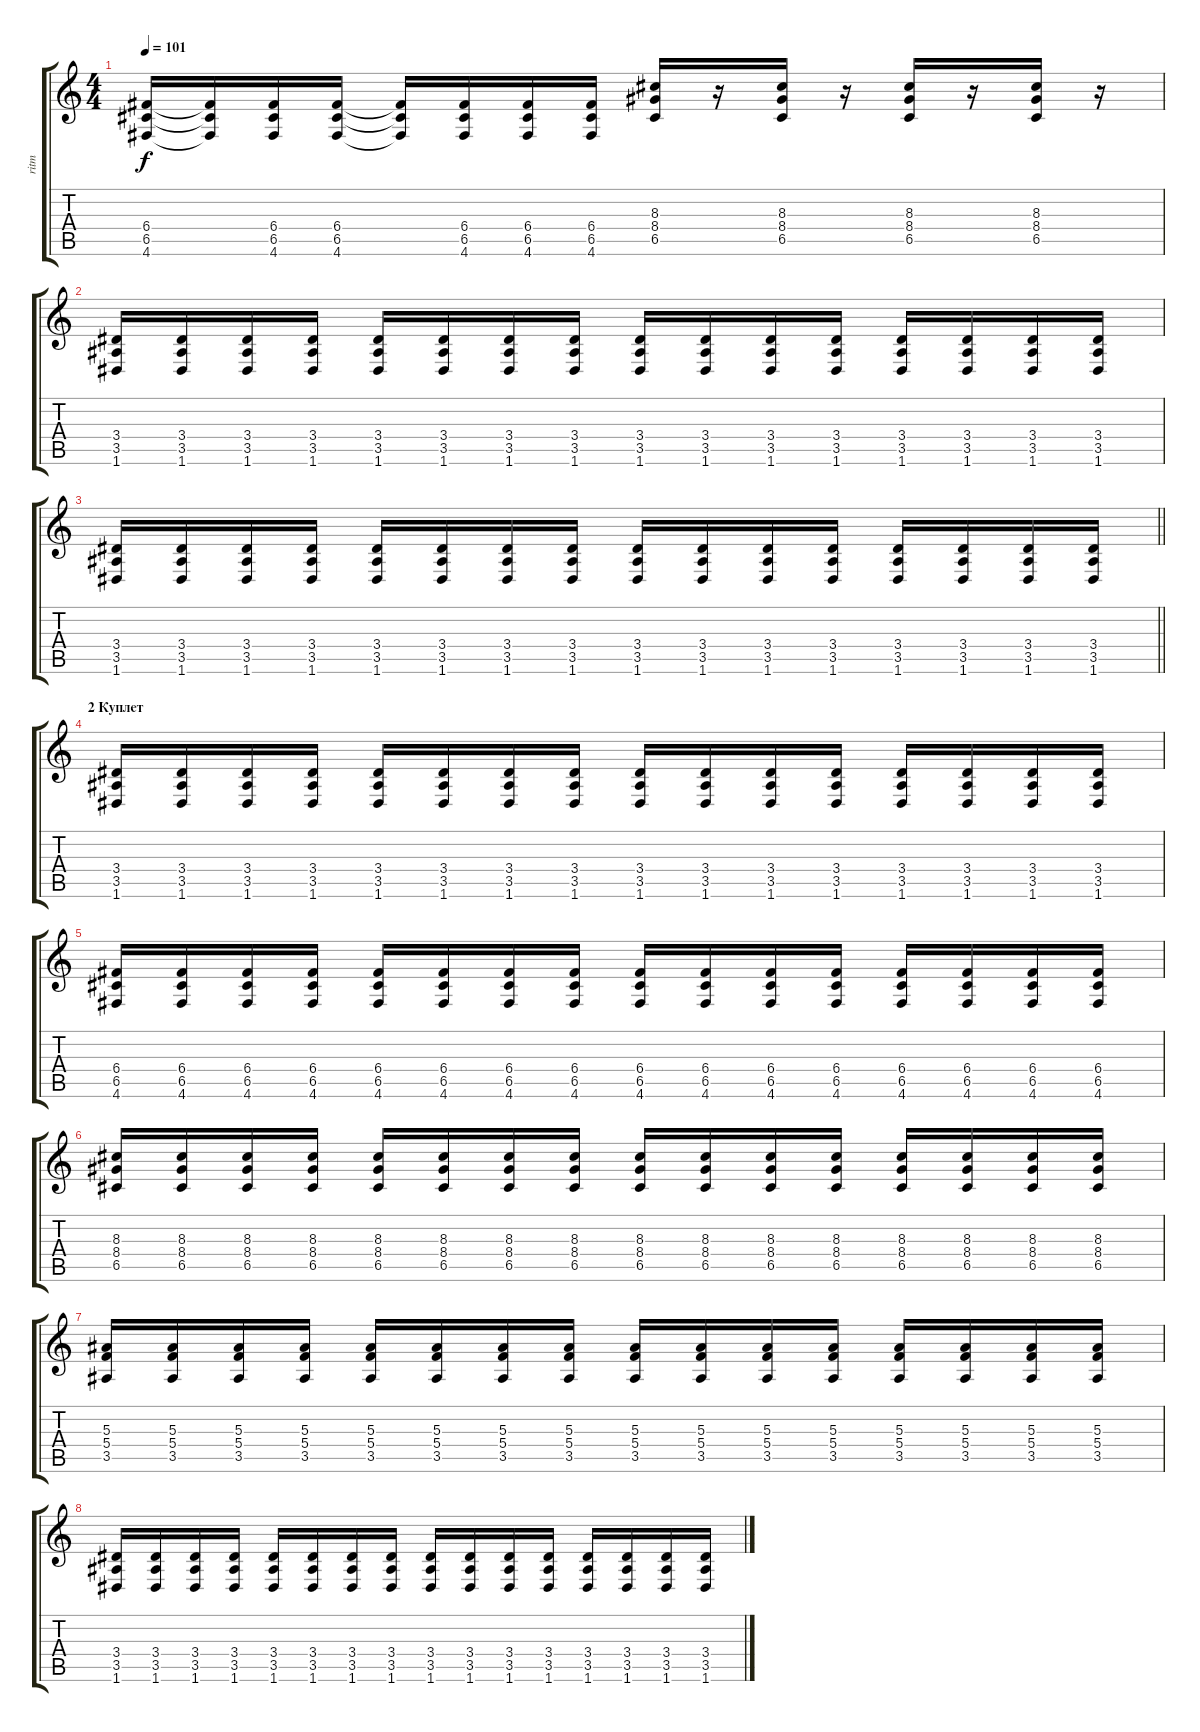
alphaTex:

\track ("ritm" "ritm") {instrument distortionguitar}
\staff {score tabs}
\tuning (D4 A3 F3 C3 G2 D2) {hide}
\ts (4 4)
\tempo 101
\clef g2
\ks c
(6.4 6.5 4.6).16{dy f} (6.4{t} 6.5{t} 4.6{t}).16 (6.4 6.5 4.6).16 (6.4 6.5 4.6).16 (6.4{t} 6.5{t} 4.6{t}).16 (6.4 6.5 4.6).16 (6.4 6.5 4.6).16 (6.4 6.5 4.6).16 (8.3 8.4 6.5).16 r.16 (8.3 8.4 6.5).16 r.16 (8.3 8.4 6.5).16 r.16 (8.3 8.4 6.5).16 r.16 |
(3.4 3.5 1.6).16 (3.4 3.5 1.6).16 (3.4 3.5 1.6).16 (3.4 3.5 1.6).16 (3.4 3.5 1.6).16 (3.4 3.5 1.6).16 (3.4 3.5 1.6).16 (3.4 3.5 1.6).16 (3.4 3.5 1.6).16 (3.4 3.5 1.6).16 (3.4 3.5 1.6).16 (3.4 3.5 1.6).16 (3.4 3.5 1.6).16 (3.4 3.5 1.6).16 (3.4 3.5 1.6).16 (3.4 3.5 1.6).16 |
\barLineRight lightlight
(3.4 3.5 1.6).16 (3.4 3.5 1.6).16 (3.4 3.5 1.6).16 (3.4 3.5 1.6).16 (3.4 3.5 1.6).16 (3.4 3.5 1.6).16 (3.4 3.5 1.6).16 (3.4 3.5 1.6).16 (3.4 3.5 1.6).16 (3.4 3.5 1.6).16 (3.4 3.5 1.6).16 (3.4 3.5 1.6).16 (3.4 3.5 1.6).16 (3.4 3.5 1.6).16 (3.4 3.5 1.6).16 (3.4 3.5 1.6).16 |
\section ("" "2 Куплет")
(3.4 3.5 1.6).16 (3.4 3.5 1.6).16 (3.4 3.5 1.6).16 (3.4 3.5 1.6).16 (3.4 3.5 1.6).16 (3.4 3.5 1.6).16 (3.4 3.5 1.6).16 (3.4 3.5 1.6).16 (3.4 3.5 1.6).16 (3.4 3.5 1.6).16 (3.4 3.5 1.6).16 (3.4 3.5 1.6).16 (3.4 3.5 1.6).16 (3.4 3.5 1.6).16 (3.4 3.5 1.6).16 (3.4 3.5 1.6).16 |
(6.4 6.5 4.6).16 (6.4 6.5 4.6).16 (6.4 6.5 4.6).16 (6.4 6.5 4.6).16 (6.4 6.5 4.6).16 (6.4 6.5 4.6).16 (6.4 6.5 4.6).16 (6.4 6.5 4.6).16 (6.4 6.5 4.6).16 (6.4 6.5 4.6).16 (6.4 6.5 4.6).16 (6.4 6.5 4.6).16 (6.4 6.5 4.6).16 (6.4 6.5 4.6).16 (6.4 6.5 4.6).16 (6.4 6.5 4.6).16 |
(8.3 8.4 6.5).16 (8.3 8.4 6.5).16 (8.3 8.4 6.5).16 (8.3 8.4 6.5).16 (8.3 8.4 6.5).16 (8.3 8.4 6.5).16 (8.3 8.4 6.5).16 (8.3 8.4 6.5).16 (8.3 8.4 6.5).16 (8.3 8.4 6.5).16 (8.3 8.4 6.5).16 (8.3 8.4 6.5).16 (8.3 8.4 6.5).16 (8.3 8.4 6.5).16 (8.3 8.4 6.5).16 (8.3 8.4 6.5).16 |
(5.3 5.4 3.5).16 (5.3 5.4 3.5).16 (5.3 5.4 3.5).16 (5.3 5.4 3.5).16 (5.3 5.4 3.5).16 (5.3 5.4 3.5).16 (5.3 5.4 3.5).16 (5.3 5.4 3.5).16 (5.3 5.4 3.5).16 (5.3 5.4 3.5).16 (5.3 5.4 3.5).16 (5.3 5.4 3.5).16 (5.3 5.4 3.5).16 (5.3 5.4 3.5).16 (5.3 5.4 3.5).16 (5.3 5.4 3.5).16 |
(3.4 3.5 1.6).16 (3.4 3.5 1.6).16 (3.4 3.5 1.6).16 (3.4 3.5 1.6).16 (3.4 3.5 1.6).16 (3.4 3.5 1.6).16 (3.4 3.5 1.6).16 (3.4 3.5 1.6).16 (3.4 3.5 1.6).16 (3.4 3.5 1.6).16 (3.4 3.5 1.6).16 (3.4 3.5 1.6).16 (3.4 3.5 1.6).16 (3.4 3.5 1.6).16 (3.4 3.5 1.6).16 (3.4 3.5 1.6).16
